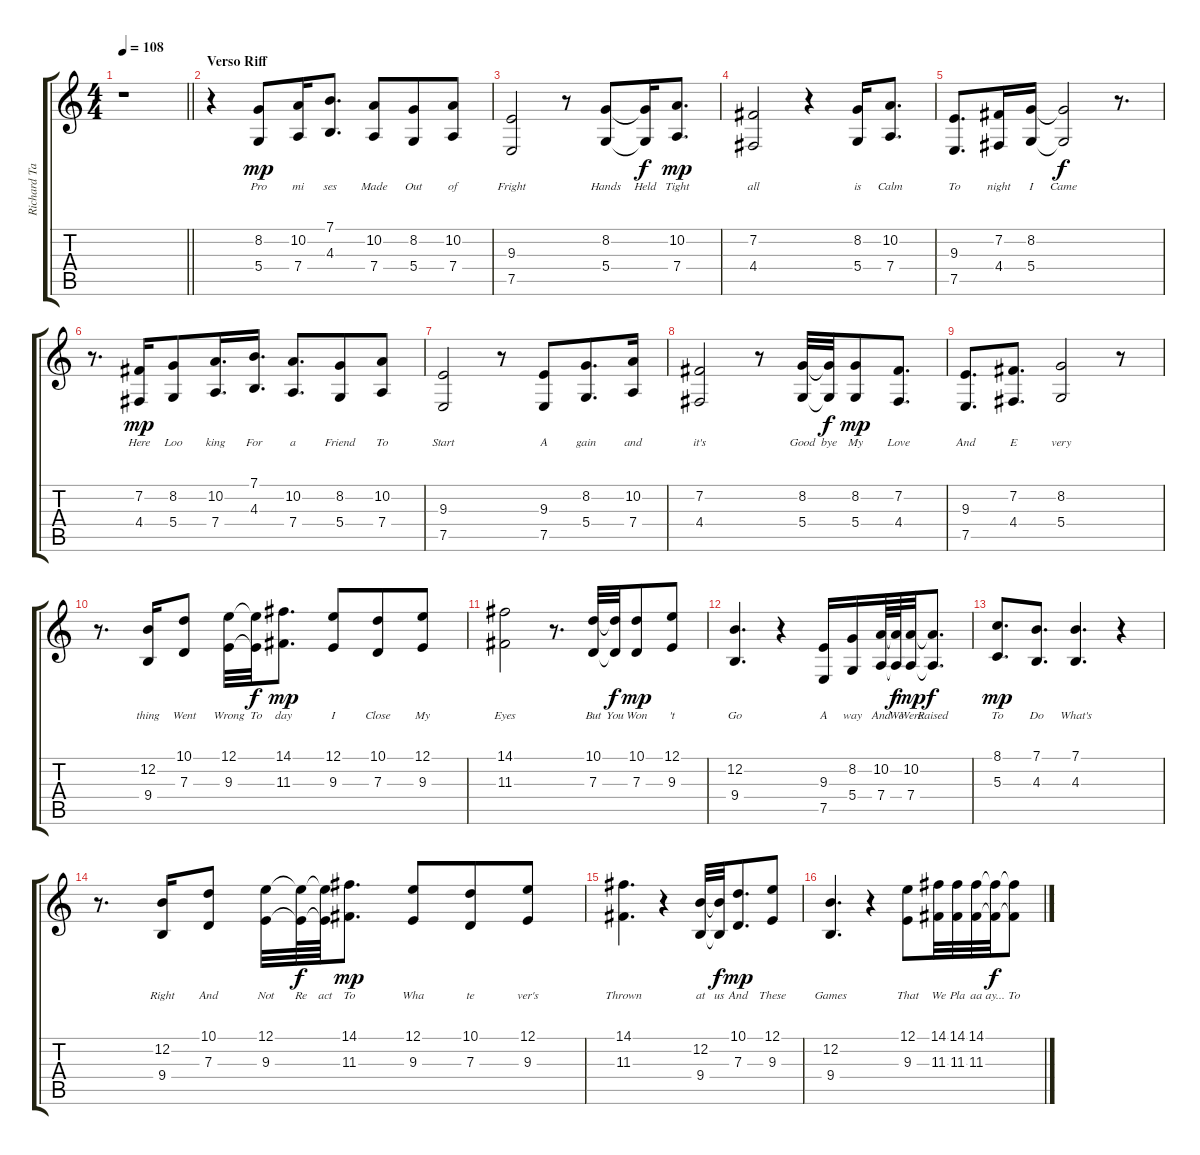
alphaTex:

\track ("Richard Taylor" "Richard Ta") {instrument englishhorn}
\staff {score tabs}
\tuning (E4 B3 G3 D3 A2 E2) {hide}
\ts (4 4)
\tempo 108
\clef g2
\barLineRight lightlight
\ks c
r.1{dy mp} |
\section ("" "Verso Riff")
r.4 (8.2 5.4).8{lyrics (0 "Pro") lyrics (1 "") lyrics (2 "") lyrics (3 "") lyrics (4 "")} (10.2 7.4).16{lyrics (0 "mi") lyrics (1 "") lyrics (2 "") lyrics (3 "") lyrics (4 "")} (7.1 4.3).8{d lyrics (0 "ses") lyrics (1 "") lyrics (2 "") lyrics (3 "") lyrics (4 "")} (10.2 7.4).8{lyrics (0 "Made") lyrics (1 "") lyrics (2 "") lyrics (3 "") lyrics (4 "") beam merge} (8.2 5.4).8{lyrics (0 "Out") lyrics (1 "") lyrics (2 "") lyrics (3 "") lyrics (4 "") beam merge} (10.2 7.4).8{lyrics (0 "of") lyrics (1 "") lyrics (2 "") lyrics (3 "") lyrics (4 "")} |
(9.3 7.5).2{lyrics (0 "Fright") lyrics (1 "") lyrics (2 "") lyrics (3 "") lyrics (4 "")} r.8{beam merge} (8.2 5.4).8{lyrics (0 "Hands") lyrics (1 "") lyrics (2 "") lyrics (3 "") lyrics (4 "") beam merge} (8.2{t} 5.4{t}).16{lyrics (0 "Held") lyrics (1 "") lyrics (2 "") lyrics (3 "") lyrics (4 "") dy f beam merge} (10.2 7.4).8{d lyrics (0 "Tight") lyrics (1 "") lyrics (2 "") lyrics (3 "") lyrics (4 "") dy mp} |
(7.2 4.4).2{lyrics (0 "all") lyrics (1 "") lyrics (2 "") lyrics (3 "") lyrics (4 "")} r.4 (8.2 5.4).16{lyrics (0 "is") lyrics (1 "") lyrics (2 "") lyrics (3 "") lyrics (4 "")} (10.2 7.4).8{d lyrics (0 "Calm") lyrics (1 "") lyrics (2 "") lyrics (3 "") lyrics (4 "")} |
(9.3 7.5).8{d lyrics (0 "To") lyrics (1 "") lyrics (2 "") lyrics (3 "") lyrics (4 "") beam merge} (7.2 4.4).16{lyrics (0 "night") lyrics (1 "") lyrics (2 "") lyrics (3 "") lyrics (4 "") beam merge} (8.2 5.4).16{lyrics (0 "I") lyrics (1 "") lyrics (2 "") lyrics (3 "") lyrics (4 "")} (8.2{t} 5.4{t}).2{lyrics (0 "Came") lyrics (1 "") lyrics (2 "") lyrics (3 "") lyrics (4 "") dy f} r.8{d} |
r.8{d} (7.2 4.4).16{lyrics (0 "Here") lyrics (1 "") lyrics (2 "") lyrics (3 "") lyrics (4 "") dy mp beam merge} (8.2 5.4).8{lyrics (0 "Loo") lyrics (1 "") lyrics (2 "") lyrics (3 "") lyrics (4 "")} (10.2 7.4).16{d lyrics (0 "king") lyrics (1 "") lyrics (2 "") lyrics (3 "") lyrics (4 "") beam merge} (7.1 4.3).16{d lyrics (0 "For") lyrics (1 "") lyrics (2 "") lyrics (3 "") lyrics (4 "")} (10.2 7.4).8{d lyrics (0 "a") lyrics (1 "") lyrics (2 "") lyrics (3 "") lyrics (4 "") beam merge} (8.2 5.4).8{lyrics (0 "Friend") lyrics (1 "") lyrics (2 "") lyrics (3 "") lyrics (4 "") beam merge} (10.2 7.4).8{lyrics (0 "To") lyrics (1 "") lyrics (2 "") lyrics (3 "") lyrics (4 "")} |
(9.3 7.5).2{lyrics (0 "Start") lyrics (1 "") lyrics (2 "") lyrics (3 "") lyrics (4 "")} r.8 (9.3 7.5).8{lyrics (0 "A") lyrics (1 "") lyrics (2 "") lyrics (3 "") lyrics (4 "") beam merge} (8.2 5.4).8{d lyrics (0 "gain") lyrics (1 "") lyrics (2 "") lyrics (3 "") lyrics (4 "") beam merge} (10.2 7.4).16{lyrics (0 "and") lyrics (1 "") lyrics (2 "") lyrics (3 "") lyrics (4 "")} |
(7.2 4.4).2{lyrics (0 "it's") lyrics (1 "") lyrics (2 "") lyrics (3 "") lyrics (4 "")} r.8 (8.2 5.4).32{lyrics (0 "Good") lyrics (1 "") lyrics (2 "") lyrics (3 "") lyrics (4 "") beam merge} (8.2{t} 5.4{t}).32{lyrics (0 "bye") lyrics (1 "") lyrics (2 "") lyrics (3 "") lyrics (4 "") dy f beam merge} (8.2 5.4).8{lyrics (0 "My") lyrics (1 "") lyrics (2 "") lyrics (3 "") lyrics (4 "") dy mp beam merge} (7.2 4.4).8{d lyrics (0 "Love") lyrics (1 "") lyrics (2 "") lyrics (3 "") lyrics (4 "")} |
(9.3 7.5).8{d lyrics (0 "And") lyrics (1 "") lyrics (2 "") lyrics (3 "") lyrics (4 "")} (7.2 4.4).8{d lyrics (0 "E") lyrics (1 "") lyrics (2 "") lyrics (3 "") lyrics (4 "")} (8.2 5.4).2{lyrics (0 "very") lyrics (1 "") lyrics (2 "") lyrics (3 "") lyrics (4 "")} r.8 |
r.8{d} (12.2 9.4).16{lyrics (0 "thing") lyrics (1 "") lyrics (2 "") lyrics (3 "") lyrics (4 "") beam merge} (10.1 7.3).8{lyrics (0 "Went") lyrics (1 "") lyrics (2 "") lyrics (3 "") lyrics (4 "") beam split} (12.1 9.3).32{lyrics (0 "Wrong") lyrics (1 "") lyrics (2 "") lyrics (3 "") lyrics (4 "") beam merge} (12.1{t} 9.3{t}).32{lyrics (0 "To") lyrics (1 "") lyrics (2 "") lyrics (3 "") lyrics (4 "") dy f beam merge} (14.1 11.3).8{d lyrics (0 "day") lyrics (1 "") lyrics (2 "") lyrics (3 "") lyrics (4 "") dy mp beam split} (12.1 9.3).8{lyrics (0 "I") lyrics (1 "") lyrics (2 "") lyrics (3 "") lyrics (4 "") beam merge} (10.1 7.3).8{lyrics (0 "Close") lyrics (1 "") lyrics (2 "") lyrics (3 "") lyrics (4 "") beam merge} (12.1 9.3).8{lyrics (0 "My") lyrics (1 "") lyrics (2 "") lyrics (3 "") lyrics (4 "")} |
(14.1 11.3).2{lyrics (0 "Eyes") lyrics (1 "") lyrics (2 "") lyrics (3 "") lyrics (4 "")} r.8{d} (10.1 7.3).32{lyrics (0 "But") lyrics (1 "") lyrics (2 "") lyrics (3 "") lyrics (4 "") beam merge} (10.1{t} 7.3{t}).32{lyrics (0 "You") lyrics (1 "") lyrics (2 "") lyrics (3 "") lyrics (4 "") dy f beam merge} (10.1 7.3).8{lyrics (0 "Won") lyrics (1 "") lyrics (2 "") lyrics (3 "") lyrics (4 "") dy mp} (12.1 9.3).8{lyrics (0 "'t") lyrics (1 "") lyrics (2 "") lyrics (3 "") lyrics (4 "")} |
(12.2 9.4).4{d lyrics (0 "Go") lyrics (1 "") lyrics (2 "") lyrics (3 "") lyrics (4 "")} r.4 (9.3 7.5).16{lyrics (0 "A") lyrics (1 "") lyrics (2 "") lyrics (3 "") lyrics (4 "") beam merge} (8.2 5.4).16{lyrics (0 "way") lyrics (1 "") lyrics (2 "") lyrics (3 "") lyrics (4 "") beam merge} (10.2 7.4).64{lyrics (0 "And") lyrics (1 "") lyrics (2 "") lyrics (3 "") lyrics (4 "") beam merge} (10.2{t} 7.4{t}).64{lyrics (0 "We") lyrics (1 "") lyrics (2 "") lyrics (3 "") lyrics (4 "") dy f beam merge} (10.2 7.4).32{lyrics (0 "Were") lyrics (1 "") lyrics (2 "") lyrics (3 "") lyrics (4 "") dy mp beam merge} (10.2{t} 7.4{t}).8{d lyrics (0 "Raised") lyrics (1 "") lyrics (2 "") lyrics (3 "") lyrics (4 "") dy f} |
(8.1 5.3).8{d lyrics (0 "To") lyrics (1 "") lyrics (2 "") lyrics (3 "") lyrics (4 "") dy mp} (7.1 4.3).8{d lyrics (0 "Do") lyrics (1 "") lyrics (2 "") lyrics (3 "") lyrics (4 "")} (7.1 4.3).4{d lyrics (0 "What's") lyrics (1 "") lyrics (2 "") lyrics (3 "") lyrics (4 "")} r.4 |
r.8{d} (12.2 9.4).16{lyrics (0 "Right") lyrics (1 "") lyrics (2 "") lyrics (3 "") lyrics (4 "") beam merge} (10.1 7.3).8{lyrics (0 "And") lyrics (1 "") lyrics (2 "") lyrics (3 "") lyrics (4 "") beam split} (12.1 9.3).32{lyrics (0 "Not") lyrics (1 "") lyrics (2 "") lyrics (3 "") lyrics (4 "") beam merge} (12.1{t} 9.3{t}).64{lyrics (0 "Re") lyrics (1 "") lyrics (2 "") lyrics (3 "") lyrics (4 "") dy f beam merge} (12.1{t} 9.3{t}).64{lyrics (0 "act") lyrics (1 "") lyrics (2 "") lyrics (3 "") lyrics (4 "") beam merge} (14.1 11.3).8{d lyrics (0 "To") lyrics (1 "") lyrics (2 "") lyrics (3 "") lyrics (4 "") dy mp} (12.1 9.3).8{lyrics (0 "Wha") lyrics (1 "") lyrics (2 "") lyrics (3 "") lyrics (4 "") beam merge} (10.1 7.3).8{lyrics (0 "te") lyrics (1 "") lyrics (2 "") lyrics (3 "") lyrics (4 "") beam merge} (12.1 9.3).8{lyrics (0 "ver's") lyrics (1 "") lyrics (2 "") lyrics (3 "") lyrics (4 "")} |
(14.1 11.3).4{d lyrics (0 "Thrown") lyrics (1 "") lyrics (2 "") lyrics (3 "") lyrics (4 "")} r.4 (12.2 9.4).32{lyrics (0 "at") lyrics (1 "") lyrics (2 "") lyrics (3 "") lyrics (4 "") beam merge} (12.2{t} 9.4{t}).32{lyrics (0 "us") lyrics (1 "") lyrics (2 "") lyrics (3 "") lyrics (4 "") dy f beam merge} (10.1 7.3).8{d lyrics (0 "And") lyrics (1 "") lyrics (2 "") lyrics (3 "") lyrics (4 "") dy mp beam merge} (12.1 9.3).8{lyrics (0 "These") lyrics (1 "") lyrics (2 "") lyrics (3 "") lyrics (4 "")} |
(12.2 9.4).4{d lyrics (0 "Games") lyrics (1 "") lyrics (2 "") lyrics (3 "") lyrics (4 "")} r.4 (12.1 9.3).8{lyrics (0 "That") lyrics (1 "") lyrics (2 "") lyrics (3 "") lyrics (4 "") beam merge} (14.1 11.3).32{lyrics (0 "We") lyrics (1 "") lyrics (2 "") lyrics (3 "") lyrics (4 "") beam merge} (14.1 11.3).32{lyrics (0 "Pla") lyrics (1 "") lyrics (2 "") lyrics (3 "") lyrics (4 "") beam merge} (14.1 11.3).32{lyrics (0 "aa") lyrics (1 "") lyrics (2 "") lyrics (3 "") lyrics (4 "") beam merge} (14.1{t} 11.3{t}).32{lyrics (0 "ay...") lyrics (1 "") lyrics (2 "") lyrics (3 "") lyrics (4 "") dy f beam merge} (14.1{t} 11.3{t}).8{lyrics (0 "To") lyrics (1 "") lyrics (2 "") lyrics (3 "") lyrics (4 "")}
